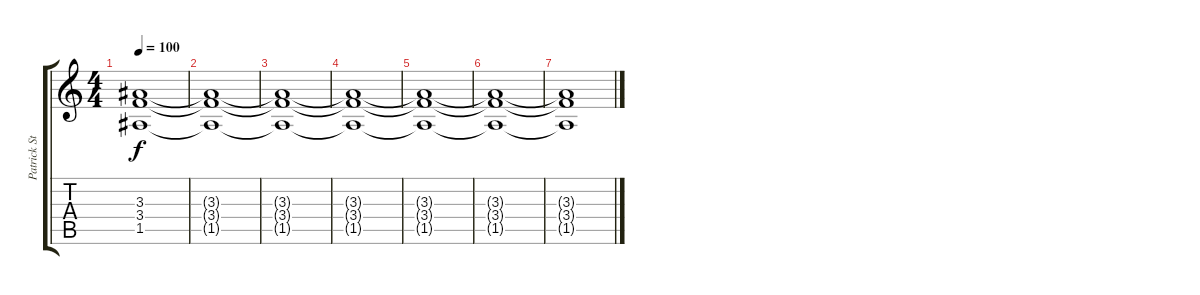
\track ("Patrick Stumph (Rythmn Guitar)" "Patrick St") {instrument overdrivenguitar}
\staff {score tabs}
\tuning (E4 B3 G3 D3 A2 D2) {hide}
\ts (4 4)
\tempo 100
\clef g2
\ks c
(3.3{t} 3.4{t} 1.5{t}).1{dy f} |
(3.3{t} 3.4{t} 1.5{t}).1 |
(3.3{t} 3.4{t} 1.5{t}).1 |
(3.3{t} 3.4{t} 1.5{t}).1 |
(3.3{t} 3.4{t} 1.5{t}).1 |
(3.3{t} 3.4{t} 1.5{t}).1 |
(3.3{t} 3.4{t} 1.5{t}).1
